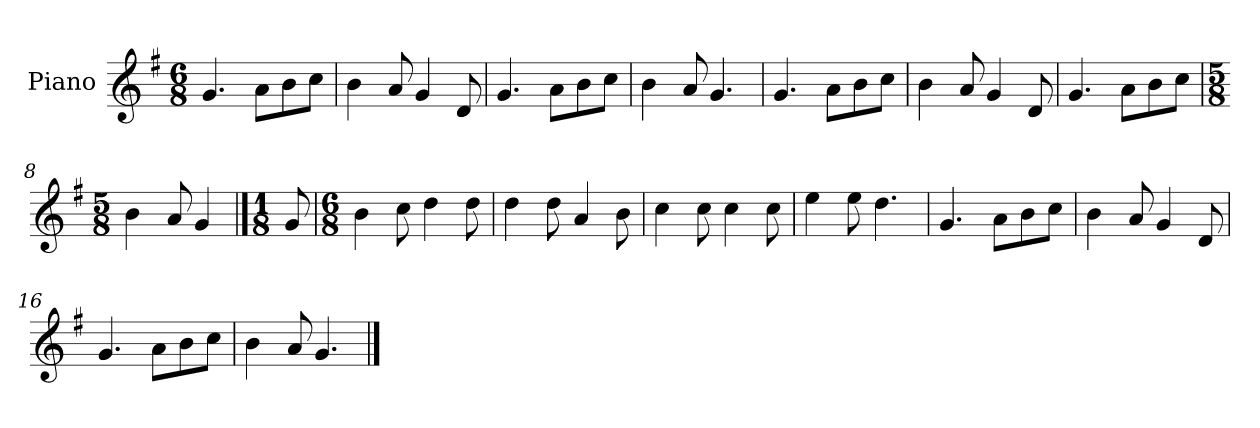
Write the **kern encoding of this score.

**kern
*part1
*staff1
*I"Piano
*I'Pno.
*clefG2
*k[f#]
*M6/8
=1
4.g/
8a\L
8b\
8cc\J
=2
4b\
8a/
4g/
8d/
=3
4.g/
8a\L
8b\
8cc\J
=4
4b\
8a/
4.g/
=5
4.g/
8a\L
8b\
8cc\J
=6
4b\
8a/
4g/
8d/
=7
4.g/
8a\L
8b\
8cc\J
=8
*M5/8
4b\
8a/
4g/
!!LO:LB:g=z
==9
*M1/8
8g/
=10
*M6/8
4b\
8cc\
4dd\
8dd\
=11
4dd\
8dd\
4a/
8b\
=12
4cc\
8cc\
4cc\
8cc\
=13
4ee\
8ee\
4.dd\
=14
4.g/
8a\L
8b\
8cc\J
=15
4b\
8a/
4g/
8d/
=16
4.g/
8a\L
8b\
8cc\J
=17
4b\
8a/
4.g/
==
*-
